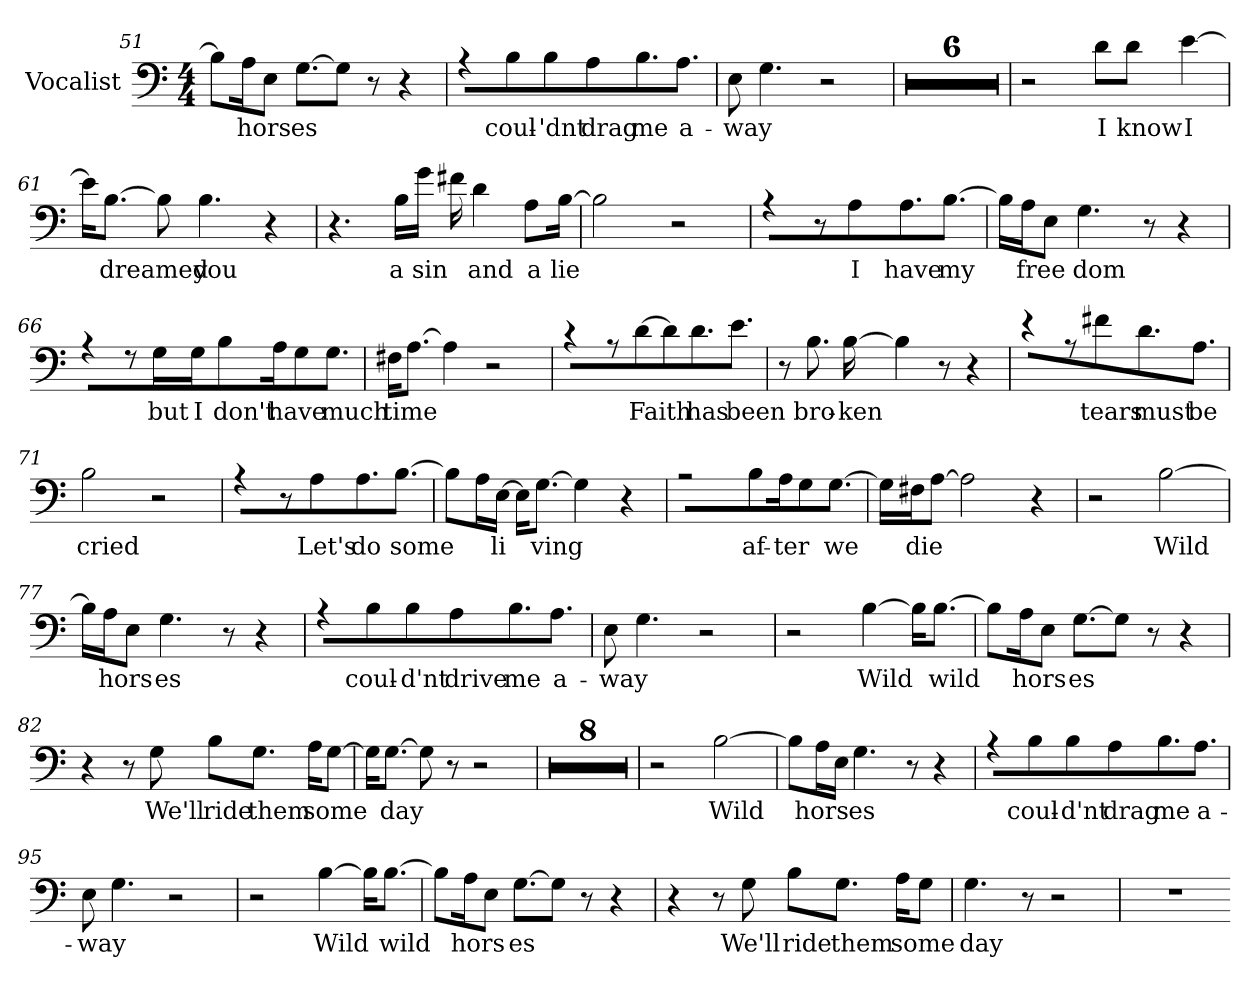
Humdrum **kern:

**kern	**text
*part1	*part1
*staff1	*staff1
*I"Vocalist	*
*clefF4	*
*M4/4	*
=51	=51
8B\L]	_
16A\K	hors-
8E\J	_
[8.G\L	-es
8G\J]	_
8r	.
4r	.
=52	=52
4r	.
8B\L	coul-
8B\J	-'dnt
8A\L	drag
8.B\J	me
8.AJ	a-
=53	=53
8E	-way
4.G	_
2r	.
=54	=54
1r	.
=55	=55
1r	.
=56	=56
1r	.
=57	=57
1r	.
=58	=58
1r	.
=59	=59
1r	.
=60	=60
2r	.
8d\L	I
8d\J	know
[4e	I
=61	=61
16e\KL]	_
[8.B\J	dreamed
8B]	_
4.B	you
4r	.
=62	=62
4.r	.
16B\LL	a
16g\JJ	sin
16f#X	_
4d	and
8A\L	a
[16B\Jk	lie
=63	=63
2B]	_
2r	.
=64	=64
4r	.
8r	.
4A	I
8.A	have
[8.BJ	my
=65	=65
16B\LL]	_
16A\J	free-
8E\J	_
4.G	-dom
8r	.
4r	.
=66	=66
4r	.
8r	.
16G\LL	but
16G\JJ	I
8B\L	don't
16A\K	have
8G\J	_
8.GJ	much
=67	=67
16F#X\KL	time
[8.A\J	_
4A]	_
2r	.
=68	=68
4r	.
8r	.
[8d	Faith
8d\L]	_
8.d\J	has
8.eJ	been
=69	=69
8r	.
8.B	bro-
[16B	-ken
4B]	_
8r	.
4r	.
=70	=70
4r	.
8r	.
4f#X	tears
8.d	must
8.AJ	be
=71	=71
2B	cried
2r	.
=72	=72
4r	.
8r	.
4A	Let's
8.A	do
[8.BJ	some
=73	=73
8B\L]	_
16A\L	_
[16E\JJ	li-
16E\KL]	_
[8.G\J	-ving
4G]	_
4r	.
=74	=74
2r	.
8B\L	af-
16A\K	-ter
8G\J	_
[8.GJ	we
=75	=75
16G\LL]	_
16F#X\J	die
[8A\J	_
2A]	_
4r	.
=76	=76
2r	.
[2B	Wild
=77	=77
16B\LL]	_
16A\J	hors-
8E\J	_
4.G	-es
8r	.
4r	.
=78	=78
4r	.
8B\L	coul-
8B\J	-d'nt
8A\L	drive
8.B\J	me
8.AJ	a-
=79	=79
8E	-way
4.G	_
2r	.
=80	=80
2r	.
[4B	Wild
16B\KL]	_
[8.B\J	wild
=81	=81
8B\L]	_
16A\K	hors-
8E\J	_
[8.G\L	-es
8G\J]	_
8r	.
4r	.
=82	=82
4r	.
8r	.
8G	We'll
8B\L	ride
8.G\J	them
16A\KL	some-
[8G\J	_
=83	=83
16G\KL]	_
[8.G\J	-day
8G]	_
8r	.
2r	.
=84	=84
1r	.
=85	=85
1r	.
=86	=86
1r	.
=87	=87
1r	.
=88	=88
1r	.
=89	=89
1r	.
=90	=90
1r	.
=91	=91
1r	.
=92	=92
2r	.
[2B	Wild
=93	=93
8B\L]	_
16A\L	hors-
16E\JJ	_
4.G	-es
8r	.
4r	.
=94	=94
4r	.
8B\L	coul-
8B\J	-d'nt
8A\L	drag
8.B\J	me
8.AJ	a-
=95	=95
8E	-way
4.G	_
2r	.
=96	=96
2r	.
[4B	Wild
16B\KL]	_
[8.B\J	wild
=97	=97
8B\L]	_
16A\K	hors-
8E\J	_
[8.G\L	-es
8G\J]	_
8r	.
4r	.
=98	=98
4r	.
8r	.
8G	We'll
8B\L	ride
8.G\J	them
16A\KL	some-
8G\J	_
=99	=99
4.G	-day
8r	.
2r	.
=100	=100
1r	.
=-	=-
*-	*-
